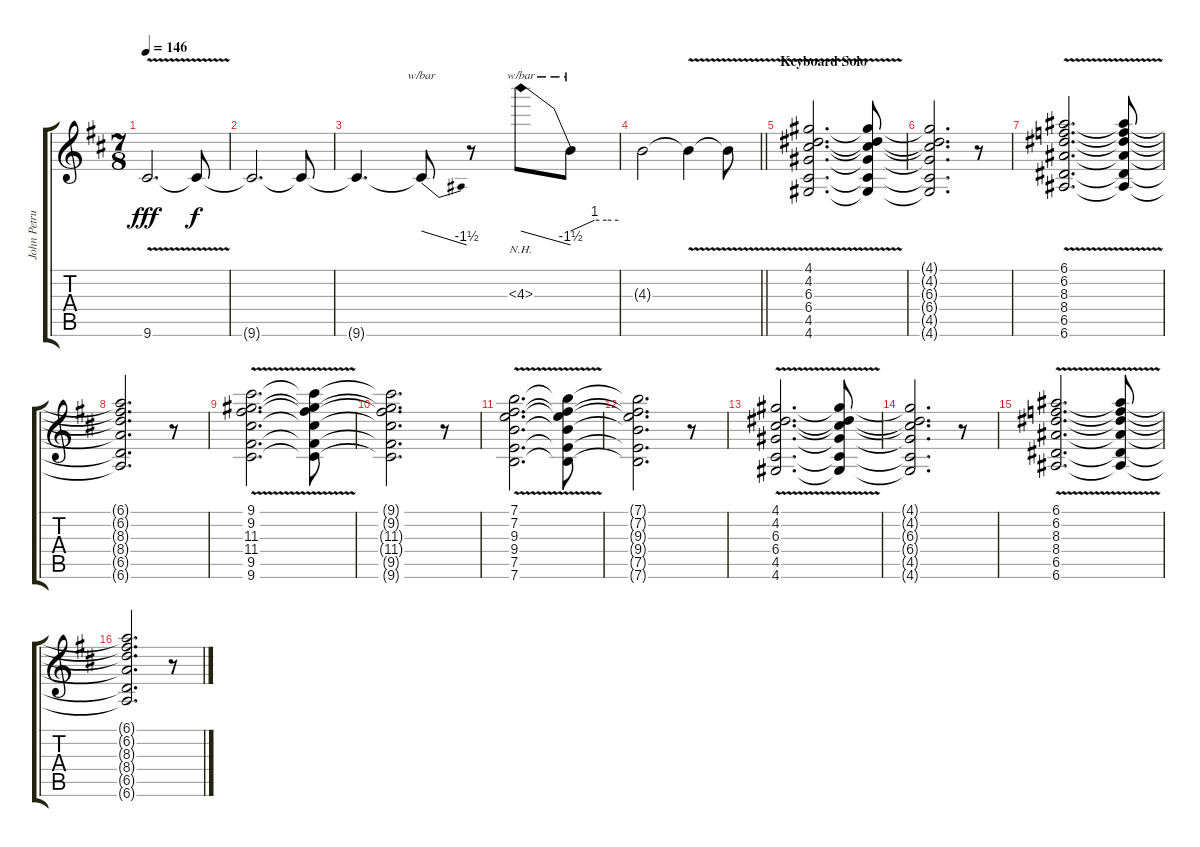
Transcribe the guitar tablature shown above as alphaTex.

\track ("John Petrucci Lead Guitar" "John Petru") {instrument distortionguitar}
\staff {score tabs}
\tuning (E4 B3 G3 D3 A2 E2) {hide}
\ts (7 8)
\tempo 146
\clef g2
\ks bminor
9.6{v}.2{d dy fff} 9.6{t}.8{dy f} |
9.6{t}.2{d} 9.6{t}.8 |
9.6{t}.4{d} 9.6{t}.8{tbe (dive default 0 0 60 -6)} r.8 4.3{nh}.8{tbe (dive default 0 0 60 -6)} 4.3{t}.8{tbe (custom default 0 0 30 4 45 4 60 4)} |
\barLineRight lightlight
4.3{t}.2 4.3{v t}.4 4.3{t}.8 |
\section ("" "Keyboard Solo")
(4.1{v} 4.2{v} 6.3{v} 6.4{v} 4.5{v} 4.6{v}).2{d volume 14 instrument distortionguitar} (4.1{t} 4.2{t} 6.3{t} 6.4{t} 4.5{t} 4.6{t}).8 |
(4.1{t} 4.2{t} 6.3{t} 6.4{t} 4.5{t} 4.6{t}).2{d} r.8 |
(6.1{v} 6.2{v} 8.3{v} 8.4{v} 6.5{v} 6.6{v}).2{d} (6.1{t} 6.2{t} 8.3{t} 8.4{t} 6.5{t} 6.6{t}).8 |
(6.1{t} 6.2{t} 8.3{t} 8.4{t} 6.5{t} 6.6{t}).2{d} r.8 |
(9.1{v} 9.2{v} 11.3{v} 11.4{v} 9.5{v} 9.6{v}).2{d} (9.1{t} 9.2{t} 11.3{t} 11.4{t} 9.5{t} 9.6{t}).8 |
(9.1{t} 9.2{t} 11.3{t} 11.4{t} 9.5{t} 9.6{t}).2{d} r.8 |
(7.1{v} 7.2{v} 9.3{v} 9.4{v} 7.5{v} 7.6{v}).2{d} (7.1{t} 7.2{t} 9.3{t} 9.4{t} 7.5{t} 7.6{t}).8 |
(7.1{t} 7.2{t} 9.3{t} 9.4{t} 7.5{t} 7.6{t}).2{d} r.8 |
(4.1{v} 4.2{v} 6.3{v} 6.4{v} 4.5{v} 4.6{v}).2{d} (4.1{t} 4.2{t} 6.3{t} 6.4{t} 4.5{t} 4.6{t}).8 |
(4.1{t} 4.2{t} 6.3{t} 6.4{t} 4.5{t} 4.6{t}).2{d} r.8 |
(6.1{v} 6.2{v} 8.3{v} 8.4{v} 6.5{v} 6.6{v}).2{d} (6.1{t} 6.2{t} 8.3{t} 8.4{t} 6.5{t} 6.6{t}).8 |
(6.1{t} 6.2{t} 8.3{t} 8.4{t} 6.5{t} 6.6{t}).2{d} r.8
